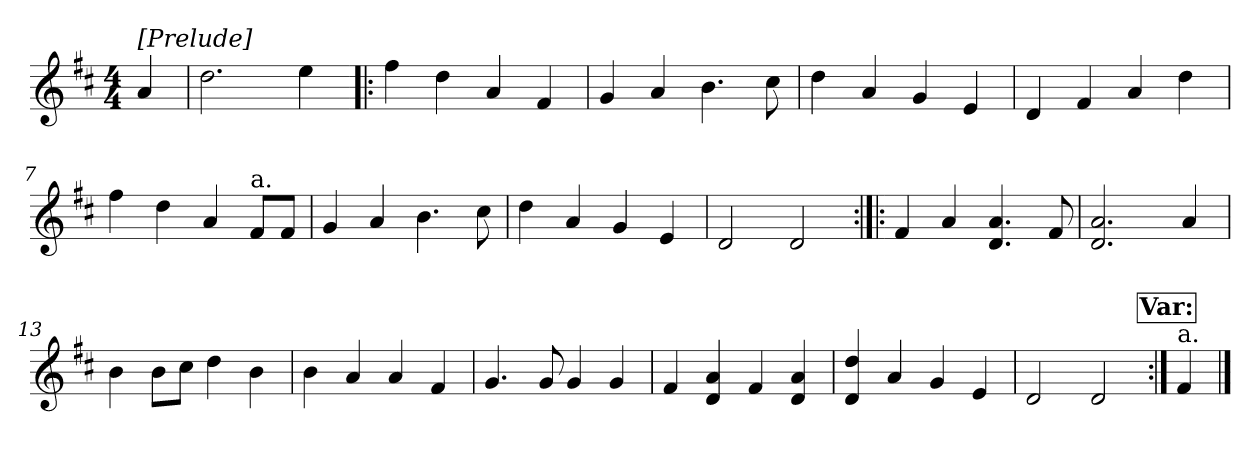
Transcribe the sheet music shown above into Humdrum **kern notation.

**kern
*part1
*staff1
*clefG2
*k[f#c#]
*D:
*M4/4
=1
!LO:TX:a:t=[Prelude]
4a/
=2
2.dd\
4ee\
=3!|:
4ff#\
4dd\
4a/
4f#/
=4
4g/
4a/
4.b\
8cc#\
=5
4dd\
4a/
4g/
4e/
=6
4d/
4f#/
4a/
4dd\
=7
4ff#\
4dd\
4a/
!LO:TX:a:t=a.
8f#/L
8f#/J
=8
4g/
4a/
4.b\
8cc#\
=9
4dd\
4a/
4g/
4e/
=10
2d/
2d/
!!LO:LB:g=z
=11:|!|:
4f#/
4a/
4.d/ 4.a/
8f#/
=12
2.d/ 2.a/
4a/
=13
4b\
8b\L
8cc#\J
4dd\
4b\
=14
4b\
4a/
4a/
4f#/
=15
4.g/
8g/
4g/
4g/
=16
4f#/
4d/ 4a/
4f#/
4d/ 4a/
=17
4d/ 4dd/
4a/
4g/
4e/
=18
2d/
2d/
!!LO:REH:place=s1:a:B:fs=14:t=Var&colon;
=19:|!
!LO:TX:a:t=a.
4f#/
==
*-
